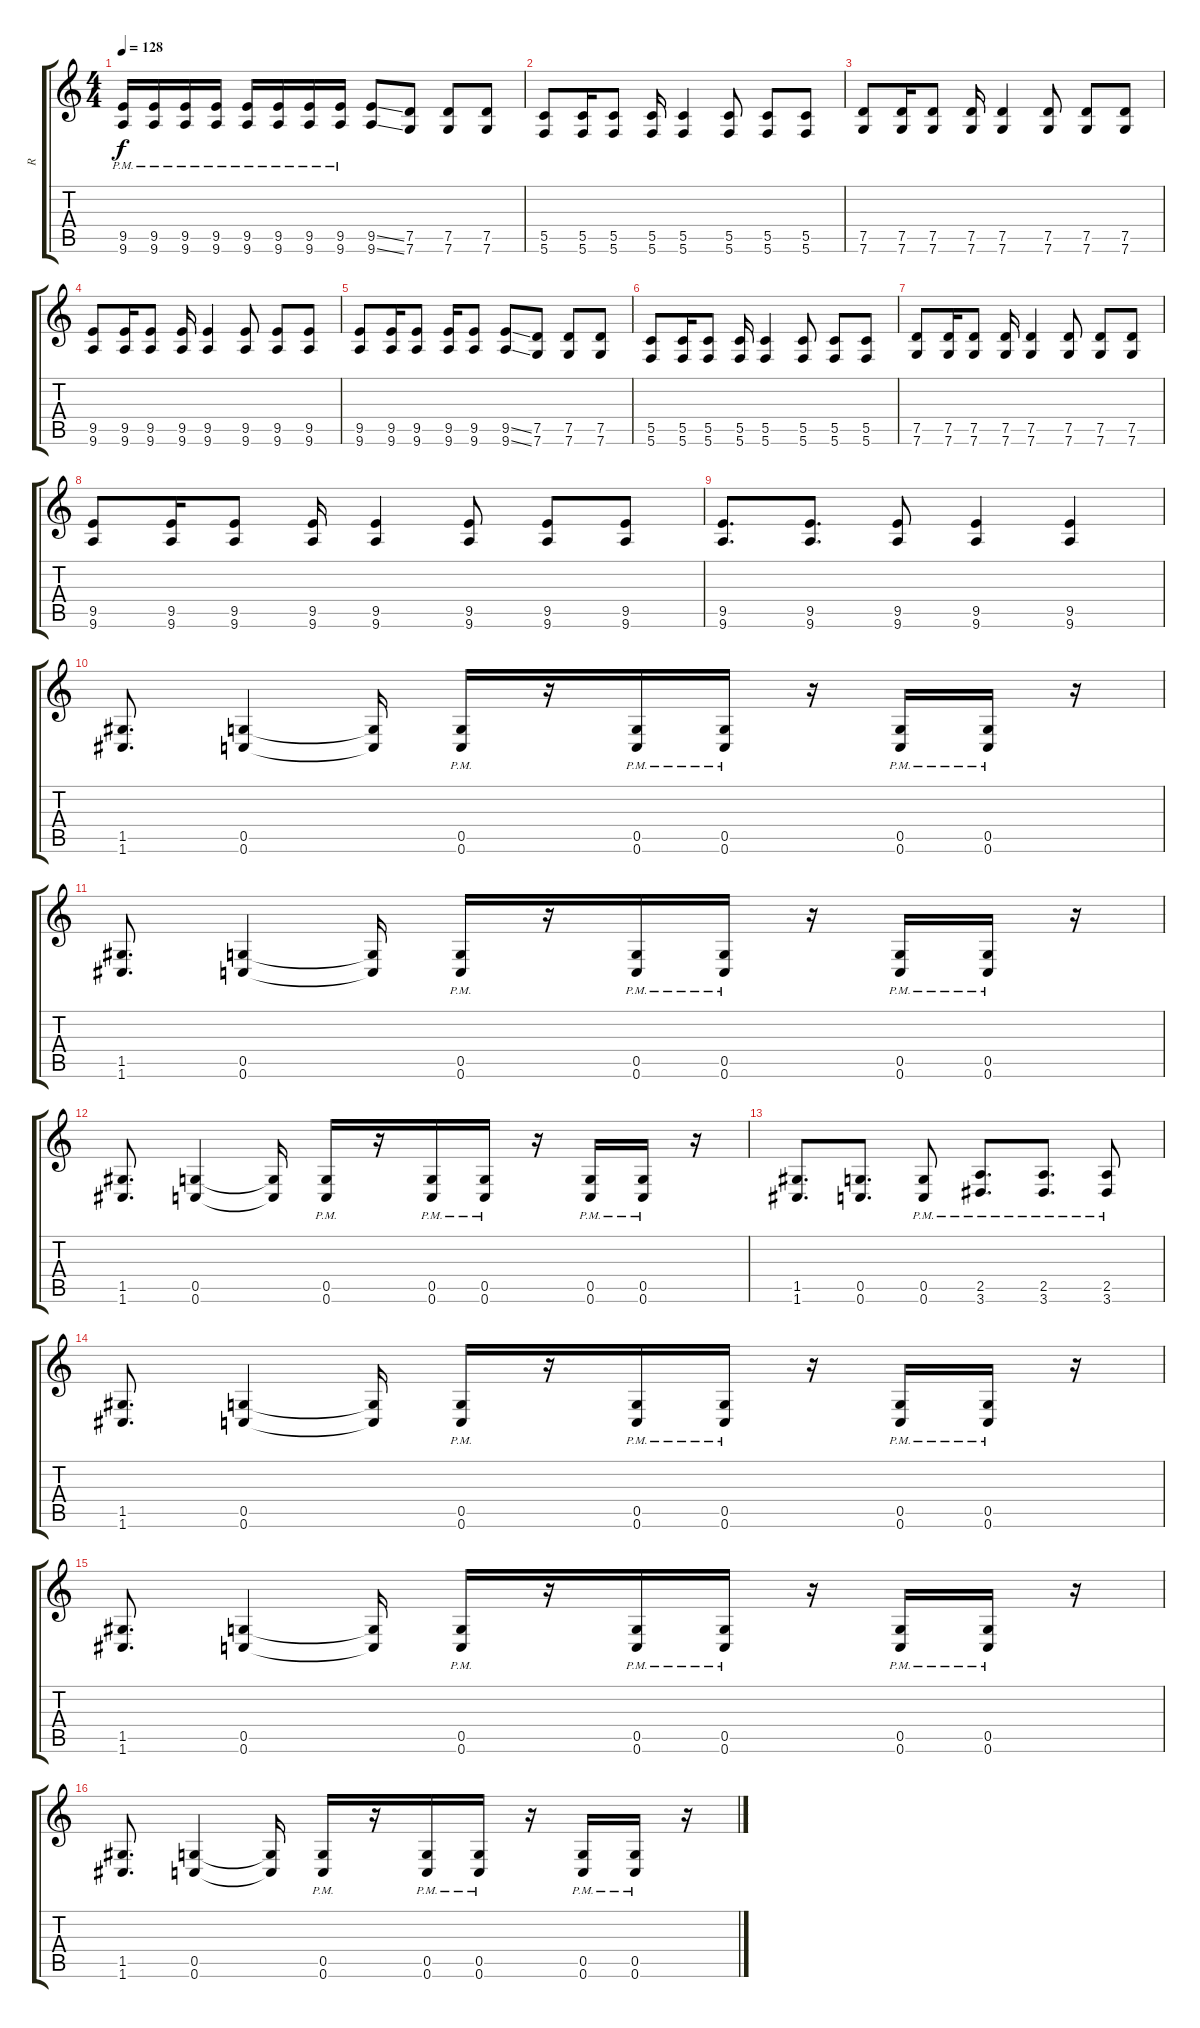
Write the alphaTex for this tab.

\track ("R" "R") {instrument distortionguitar}
\staff {score tabs}
\tuning (D4 A3 F3 C3 G2 C2) {hide}
\ts (4 4)
\tempo 128
\clef g2
\ks c
(9.5{pm} 9.6{pm}).16{dy f} (9.5{pm} 9.6{pm}).16 (9.5{pm} 9.6{pm}).16 (9.5{pm} 9.6{pm}).16 (9.5{pm} 9.6{pm}).16 (9.5{pm} 9.6{pm}).16 (9.5{pm} 9.6{pm}).16 (9.5{pm} 9.6{pm}).16 (9.5{ss} 9.6{ss}).8 (7.5 7.6).8 (7.5 7.6).8 (7.5 7.6).8 |
(5.5 5.6).8 (5.5 5.6).16 (5.5 5.6).8 (5.5 5.6).16 (5.5 5.6).4 (5.5 5.6).8 (5.5 5.6).8 (5.5 5.6).8 |
(7.5 7.6).8 (7.5 7.6).16 (7.5 7.6).8 (7.5 7.6).16 (7.5 7.6).4 (7.5 7.6).8 (7.5 7.6).8 (7.5 7.6).8 |
(9.5 9.6).8 (9.5 9.6).16 (9.5 9.6).8 (9.5 9.6).16 (9.5 9.6).4 (9.5 9.6).8 (9.5 9.6).8 (9.5 9.6).8 |
(9.5 9.6).8 (9.5 9.6).16 (9.5 9.6).8 (9.5 9.6).16 (9.5 9.6).8 (9.5{ss} 9.6{ss}).8 (7.5 7.6).8 (7.5 7.6).8 (7.5 7.6).8 |
(5.5 5.6).8 (5.5 5.6).16 (5.5 5.6).8 (5.5 5.6).16 (5.5 5.6).4 (5.5 5.6).8 (5.5 5.6).8 (5.5 5.6).8 |
(7.5 7.6).8 (7.5 7.6).16 (7.5 7.6).8 (7.5 7.6).16 (7.5 7.6).4 (7.5 7.6).8 (7.5 7.6).8 (7.5 7.6).8 |
(9.5 9.6).8 (9.5 9.6).16 (9.5 9.6).8 (9.5 9.6).16 (9.5 9.6).4 (9.5 9.6).8 (9.5 9.6).8 (9.5 9.6).8 |
(9.5 9.6).8{d} (9.5 9.6).8{d} (9.5 9.6).8 (9.5 9.6).4 (9.5 9.6).4 |
(1.5 1.6).8{d} (0.5 0.6).4 (0.5{t} 0.6{t}).16 (0.5{pm} 0.6{pm}).16 r.16 (0.5{pm} 0.6{pm}).16 (0.5{pm} 0.6{pm}).16 r.16 (0.5{pm} 0.6{pm}).16 (0.5{pm} 0.6{pm}).16 r.16 |
(1.5 1.6).8{d} (0.5 0.6).4 (0.5{t} 0.6{t}).16 (0.5{pm} 0.6{pm}).16 r.16 (0.5{pm} 0.6{pm}).16 (0.5{pm} 0.6{pm}).16 r.16 (0.5{pm} 0.6{pm}).16 (0.5{pm} 0.6{pm}).16 r.16 |
(1.5 1.6).8{d} (0.5 0.6).4 (0.5{t} 0.6{t}).16 (0.5{pm} 0.6{pm}).16 r.16 (0.5{pm} 0.6{pm}).16 (0.5{pm} 0.6{pm}).16 r.16 (0.5{pm} 0.6{pm}).16 (0.5{pm} 0.6{pm}).16 r.16 |
(1.5 1.6).8{d} (0.5 0.6).8{d} (0.5{pm} 0.6{pm}).8 (2.5{pm} 3.6{pm}).8{d} (2.5{pm} 3.6{pm}).8{d} (2.5{pm} 3.6{pm}).8 |
(1.5 1.6).8{d} (0.5 0.6).4 (0.5{t} 0.6{t}).16 (0.5{pm} 0.6{pm}).16 r.16 (0.5{pm} 0.6{pm}).16 (0.5{pm} 0.6{pm}).16 r.16 (0.5{pm} 0.6{pm}).16 (0.5{pm} 0.6{pm}).16 r.16 |
(1.5 1.6).8{d} (0.5 0.6).4 (0.5{t} 0.6{t}).16 (0.5{pm} 0.6{pm}).16 r.16 (0.5{pm} 0.6{pm}).16 (0.5{pm} 0.6{pm}).16 r.16 (0.5{pm} 0.6{pm}).16 (0.5{pm} 0.6{pm}).16 r.16 |
(1.5 1.6).8{d} (0.5 0.6).4 (0.5{t} 0.6{t}).16 (0.5{pm} 0.6{pm}).16 r.16 (0.5{pm} 0.6{pm}).16 (0.5{pm} 0.6{pm}).16 r.16 (0.5{pm} 0.6{pm}).16 (0.5{pm} 0.6{pm}).16 r.16
